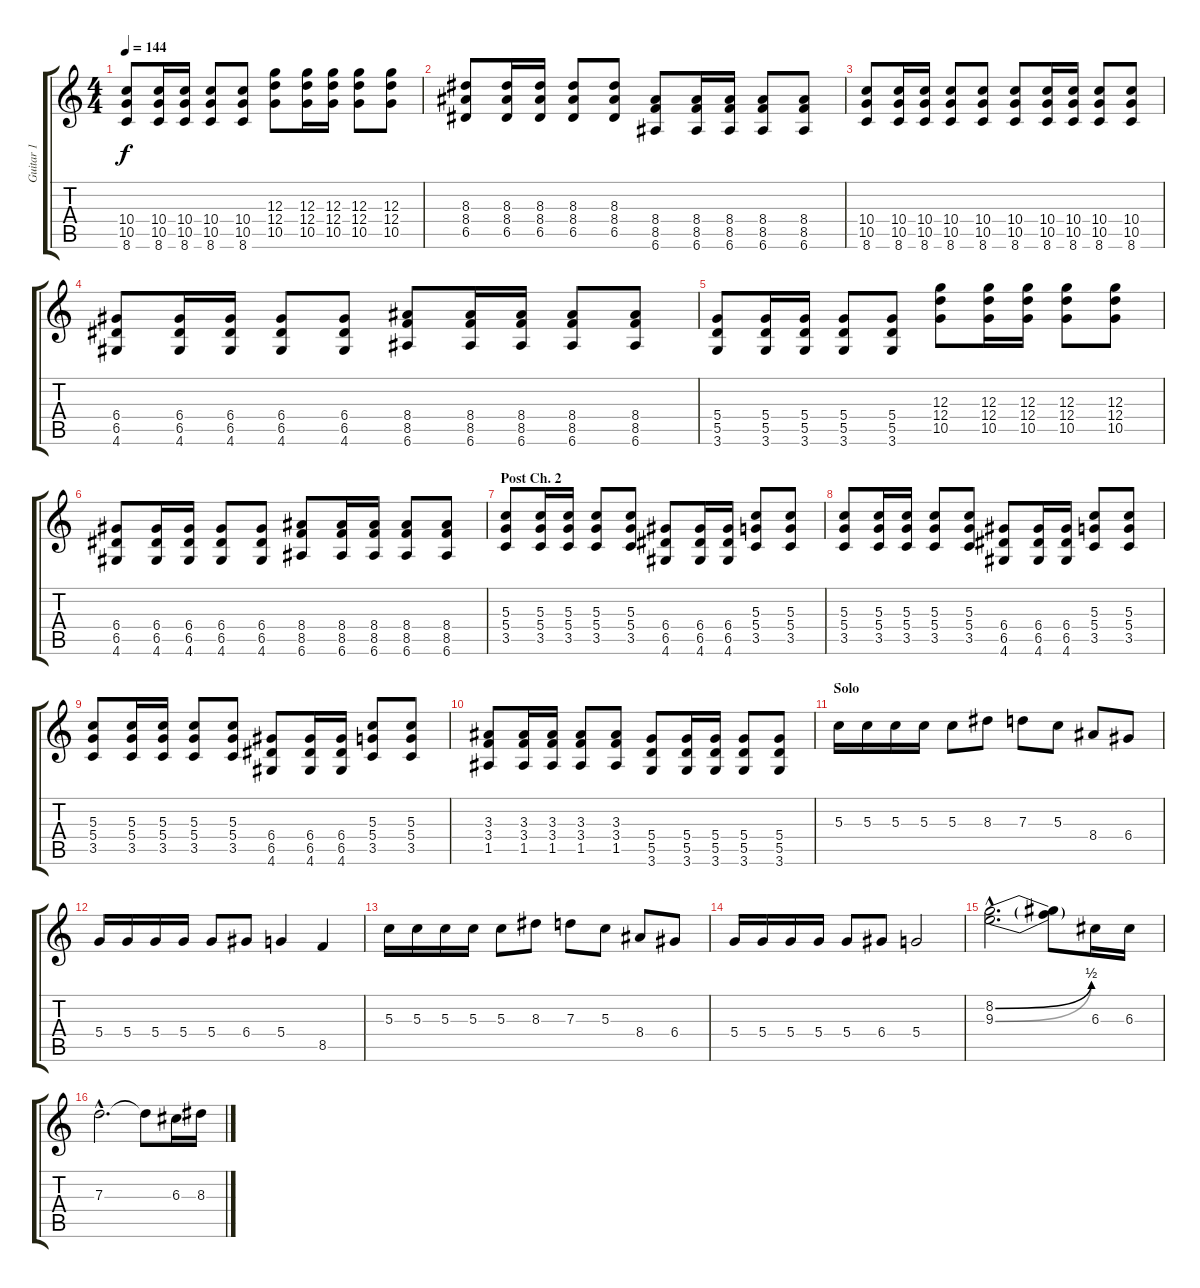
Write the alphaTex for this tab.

\track ("Guitar 1" "Guitar 1") {instrument distortionguitar}
\staff {score tabs}
\tuning (E4 B3 G3 D3 A2 E2) {hide}
\ts (4 4)
\tempo 144
\clef g2
\ks c
(10.4 10.5 8.6).8{dy f} (10.4 10.5 8.6).16 (10.4 10.5 8.6).16 (10.4 10.5 8.6).8 (10.4 10.5 8.6).8 (12.3 12.4 10.5).8 (12.3 12.4 10.5).16 (12.3 12.4 10.5).16 (12.3 12.4 10.5).8 (12.3 12.4 10.5).8 |
(8.3 8.4 6.5).8 (8.3 8.4 6.5).16 (8.3 8.4 6.5).16 (8.3 8.4 6.5).8 (8.3 8.4 6.5).8 (8.4 8.5 6.6).8 (8.4 8.5 6.6).16 (8.4 8.5 6.6).16 (8.4 8.5 6.6).8 (8.4 8.5 6.6).8 |
(10.4 10.5 8.6).8 (10.4 10.5 8.6).16 (10.4 10.5 8.6).16 (10.4 10.5 8.6).8 (10.4 10.5 8.6).8 (10.4 10.5 8.6).8 (10.4 10.5 8.6).16 (10.4 10.5 8.6).16 (10.4 10.5 8.6).8 (10.4 10.5 8.6).8 |
(6.4 6.5 4.6).8 (6.4 6.5 4.6).16 (6.4 6.5 4.6).16 (6.4 6.5 4.6).8 (6.4 6.5 4.6).8 (8.4 8.5 6.6).8 (8.4 8.5 6.6).16 (8.4 8.5 6.6).16 (8.4 8.5 6.6).8 (8.4 8.5 6.6).8 |
(5.4 5.5 3.6).8 (5.4 5.5 3.6).16 (5.4 5.5 3.6).16 (5.4 5.5 3.6).8 (5.4 5.5 3.6).8 (12.3 12.4 10.5).8 (12.3 12.4 10.5).16 (12.3 12.4 10.5).16 (12.3 12.4 10.5).8 (12.3 12.4 10.5).8 |
(6.4 6.5 4.6).8 (6.4 6.5 4.6).16 (6.4 6.5 4.6).16 (6.4 6.5 4.6).8 (6.4 6.5 4.6).8 (8.4 8.5 6.6).8 (8.4 8.5 6.6).16 (8.4 8.5 6.6).16 (8.4 8.5 6.6).8 (8.4 8.5 6.6).8 |
\section ("" "Post Ch. 2")
(5.3 5.4 3.5).8 (5.3 5.4 3.5).16 (5.3 5.4 3.5).16 (5.3 5.4 3.5).8 (5.3 5.4 3.5).8 (6.4 6.5 4.6).8 (6.4 6.5 4.6).16 (6.4 6.5 4.6).16 (5.3 5.4 3.5).8 (5.3 5.4 3.5).8 |
(5.3 5.4 3.5).8 (5.3 5.4 3.5).16 (5.3 5.4 3.5).16 (5.3 5.4 3.5).8 (5.3 5.4 3.5).8 (6.4 6.5 4.6).8 (6.4 6.5 4.6).16 (6.4 6.5 4.6).16 (5.3 5.4 3.5).8 (5.3 5.4 3.5).8 |
(5.3 5.4 3.5).8 (5.3 5.4 3.5).16 (5.3 5.4 3.5).16 (5.3 5.4 3.5).8 (5.3 5.4 3.5).8 (6.4 6.5 4.6).8 (6.4 6.5 4.6).16 (6.4 6.5 4.6).16 (5.3 5.4 3.5).8 (5.3 5.4 3.5).8 |
(3.3 3.4 1.5).8 (3.3 3.4 1.5).16 (3.3 3.4 1.5).16 (3.3 3.4 1.5).8 (3.3 3.4 1.5).8 (5.4 5.5 3.6).8 (5.4 5.5 3.6).16 (5.4 5.5 3.6).16 (5.4 5.5 3.6).8 (5.4 5.5 3.6).8 |
\section ("" "Solo")
5.3.16{volume 14} 5.3.16 5.3.16 5.3.16 5.3.8 8.3.8 7.3.8 5.3.8 8.4.8 6.4.8 |
5.4.16 5.4.16 5.4.16 5.4.16 5.4.8 6.4.8 5.4.4 8.5.4 |
5.3.16 5.3.16 5.3.16 5.3.16 5.3.8 8.3.8 7.3.8 5.3.8 8.4.8 6.4.8 |
5.4.16 5.4.16 5.4.16 5.4.16 5.4.8 6.4.8 5.4.2 |
(8.2{be (bend 0 0 60 2) hac} 9.3{be (bend 0 0 60 2) hac}).2{d} (8.2{t} 9.3{t}).8 6.3.16 6.3.16 |
7.3{hac}.2{d} 7.3{t}.8 6.3.16 8.3.16
